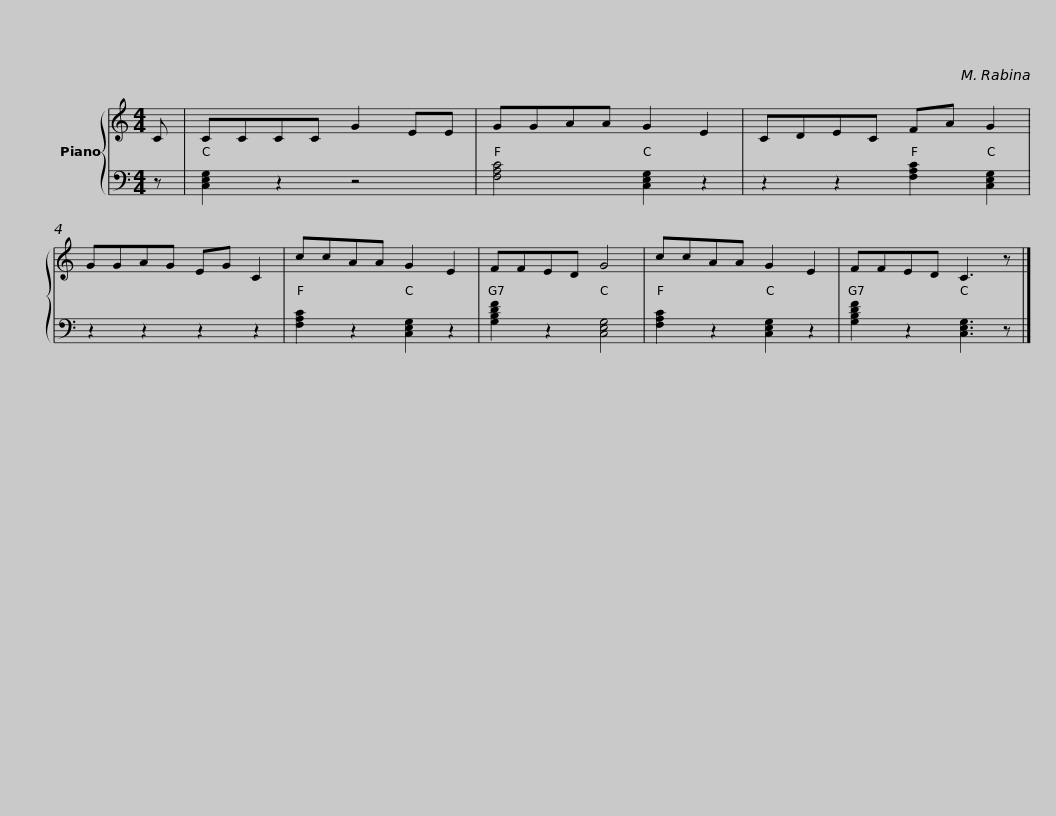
X:1
%%score { 1 | 2 }
L:1/8
M:4/4
I:linebreak $
K:C
V:1 treble
V:2 bass
V:1
 C | CCCC G2 EE | GGAA G2 E2 | CDEC FA G2 | GGAG EG C2 | %5
 ccAA G2 E2 | FFED G4 |$ ccAA G2 E2 | FFED C3 z |] %9
V:2
 z | [C,E,G,]2 z2 z4 | [F,A,C]4 [C,E,G,]2 z2 | z2 z2 [F,A,C]2 [C,E,G,]2 | z2 z2 z2 z2 | %5
 [F,A,C]2 z2 [C,E,G,]2 z2 | [G,B,DF]2 z2 [C,E,G,]4 |$ [F,A,C]2 z2 [C,E,G,]2 z2 | [G,B,DF]2 z2 [C,E,G,]3 z |] %9
